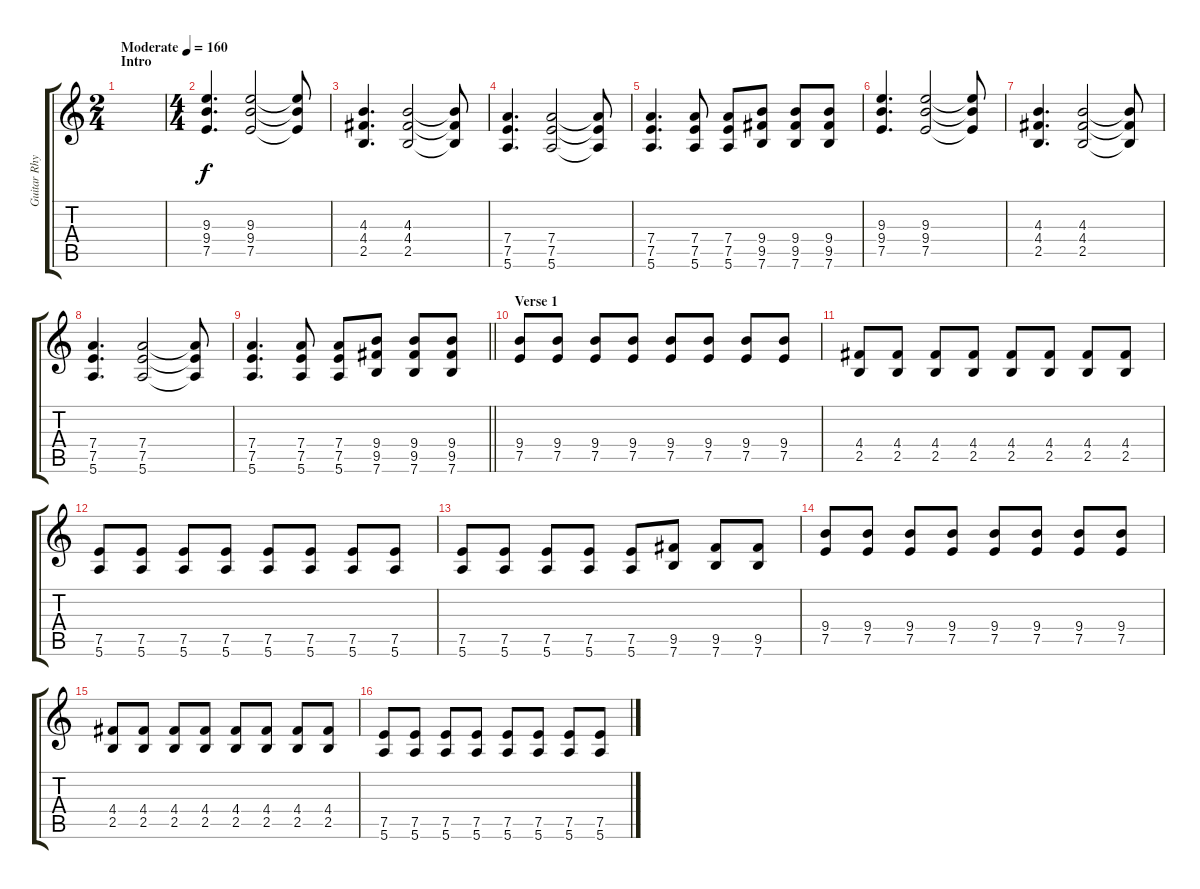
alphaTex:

\track ("Guitar Rhythm" "Guitar Rhy") {instrument distortionguitar}
\staff {score tabs}
\tuning (E4 B3 G3 D3 A2 E2) {hide}
\ts (2 4)
\section ("" "Intro")
\tempo (160 "Moderate")
\clef g2
\ks c
|
\ts (4 4)
(9.3 9.4 7.5).4{d} (9.3 9.4 7.5).2 (9.3{t} 9.4{t} 7.5{t}).8 |
(4.3 4.4 2.5).4{d} (4.3 4.4 2.5).2 (4.3{t} 4.4{t} 2.5{t}).8 |
(7.4 7.5 5.6).4{d} (7.4 7.5 5.6).2 (7.4{t} 7.5{t} 5.6{t}).8 |
(7.4 7.5 5.6).4{d} (7.4 7.5 5.6).8 (7.4 7.5 5.6).8 (9.4 9.5 7.6).8 (9.4 9.5 7.6).8 (9.4 9.5 7.6).8 |
(9.3 9.4 7.5).4{d} (9.3 9.4 7.5).2 (9.3{t} 9.4{t} 7.5{t}).8 |
(4.3 4.4 2.5).4{d} (4.3 4.4 2.5).2 (4.3{t} 4.4{t} 2.5{t}).8 |
(7.4 7.5 5.6).4{d} (7.4 7.5 5.6).2 (7.4{t} 7.5{t} 5.6{t}).8 |
\barLineRight lightlight
(7.4 7.5 5.6).4{d} (7.4 7.5 5.6).8 (7.4 7.5 5.6).8 (9.4 9.5 7.6).8 (9.4 9.5 7.6).8 (9.4 9.5 7.6).8 |
\section ("" "Verse 1")
(9.4 7.5).8 (9.4 7.5).8 (9.4 7.5).8 (9.4 7.5).8 (9.4 7.5).8 (9.4 7.5).8 (9.4 7.5).8 (9.4 7.5).8 |
(4.4 2.5).8 (4.4 2.5).8 (4.4 2.5).8 (4.4 2.5).8 (4.4 2.5).8 (4.4 2.5).8 (4.4 2.5).8 (4.4 2.5).8 |
(7.5 5.6).8 (7.5 5.6).8 (7.5 5.6).8 (7.5 5.6).8 (7.5 5.6).8 (7.5 5.6).8 (7.5 5.6).8 (7.5 5.6).8 |
(7.5 5.6).8 (7.5 5.6).8 (7.5 5.6).8 (7.5 5.6).8 (7.5 5.6).8 (9.5 7.6).8 (9.5 7.6).8 (9.5 7.6).8 |
(9.4 7.5).8 (9.4 7.5).8 (9.4 7.5).8 (9.4 7.5).8 (9.4 7.5).8 (9.4 7.5).8 (9.4 7.5).8 (9.4 7.5).8 |
(4.4 2.5).8 (4.4 2.5).8 (4.4 2.5).8 (4.4 2.5).8 (4.4 2.5).8 (4.4 2.5).8 (4.4 2.5).8 (4.4 2.5).8 |
(7.5 5.6).8 (7.5 5.6).8 (7.5 5.6).8 (7.5 5.6).8 (7.5 5.6).8 (7.5 5.6).8 (7.5 5.6).8 (7.5 5.6).8
